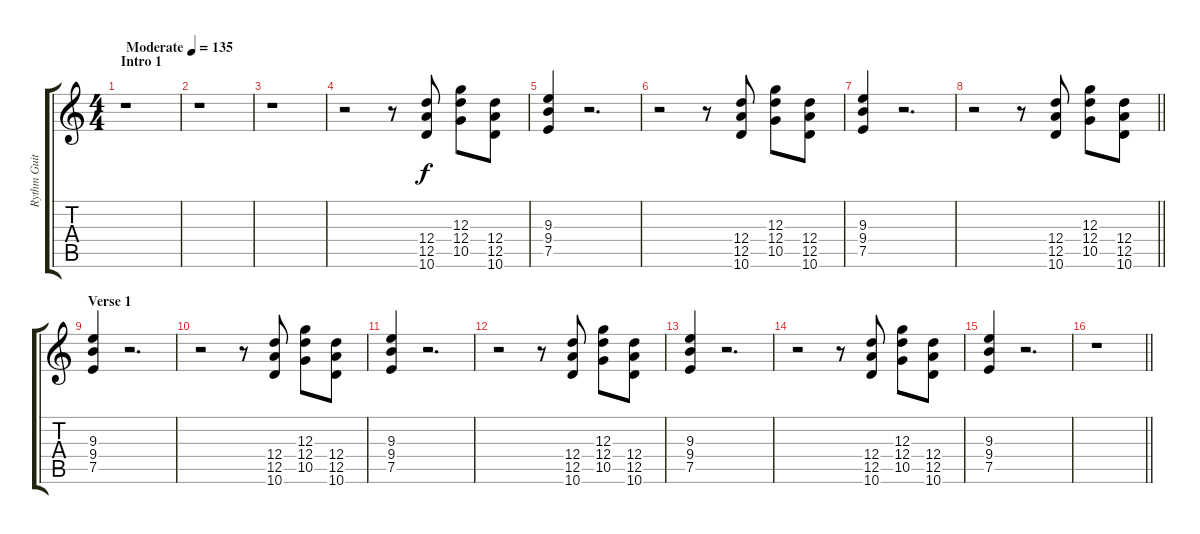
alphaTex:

\track ("Rythm Guitar" "Rythm Guit") {instrument overdrivenguitar}
\staff {score tabs}
\tuning (E4 B3 G3 D3 A2 E2) {hide}
\ts (4 4)
\section ("" "Intro 1")
\tempo (135 "Moderate")
\clef g2
\ks c
r.1{dy f instrument overdrivenguitar} |
r.1 |
r.1 |
r.2 r.8 (12.4 12.5 10.6).8 (12.3 12.4 10.5).8 (12.4 12.5 10.6).8 |
(9.3 9.4 7.5).4 r.2{d} |
r.2 r.8 (12.4 12.5 10.6).8 (12.3 12.4 10.5).8 (12.4 12.5 10.6).8 |
(9.3 9.4 7.5).4 r.2{d} |
\barLineRight lightlight
r.2 r.8 (12.4 12.5 10.6).8 (12.3 12.4 10.5).8 (12.4 12.5 10.6).8 |
\section ("" "Verse 1")
(9.3 9.4 7.5).4 r.2{d} |
r.2 r.8 (12.4 12.5 10.6).8 (12.3 12.4 10.5).8 (12.4 12.5 10.6).8 |
(9.3 9.4 7.5).4 r.2{d} |
r.2 r.8 (12.4 12.5 10.6).8 (12.3 12.4 10.5).8 (12.4 12.5 10.6).8 |
(9.3 9.4 7.5).4 r.2{d} |
r.2 r.8 (12.4 12.5 10.6).8 (12.3 12.4 10.5).8 (12.4 12.5 10.6).8 |
(9.3 9.4 7.5).4 r.2{d} |
\barLineRight lightlight
r.1
